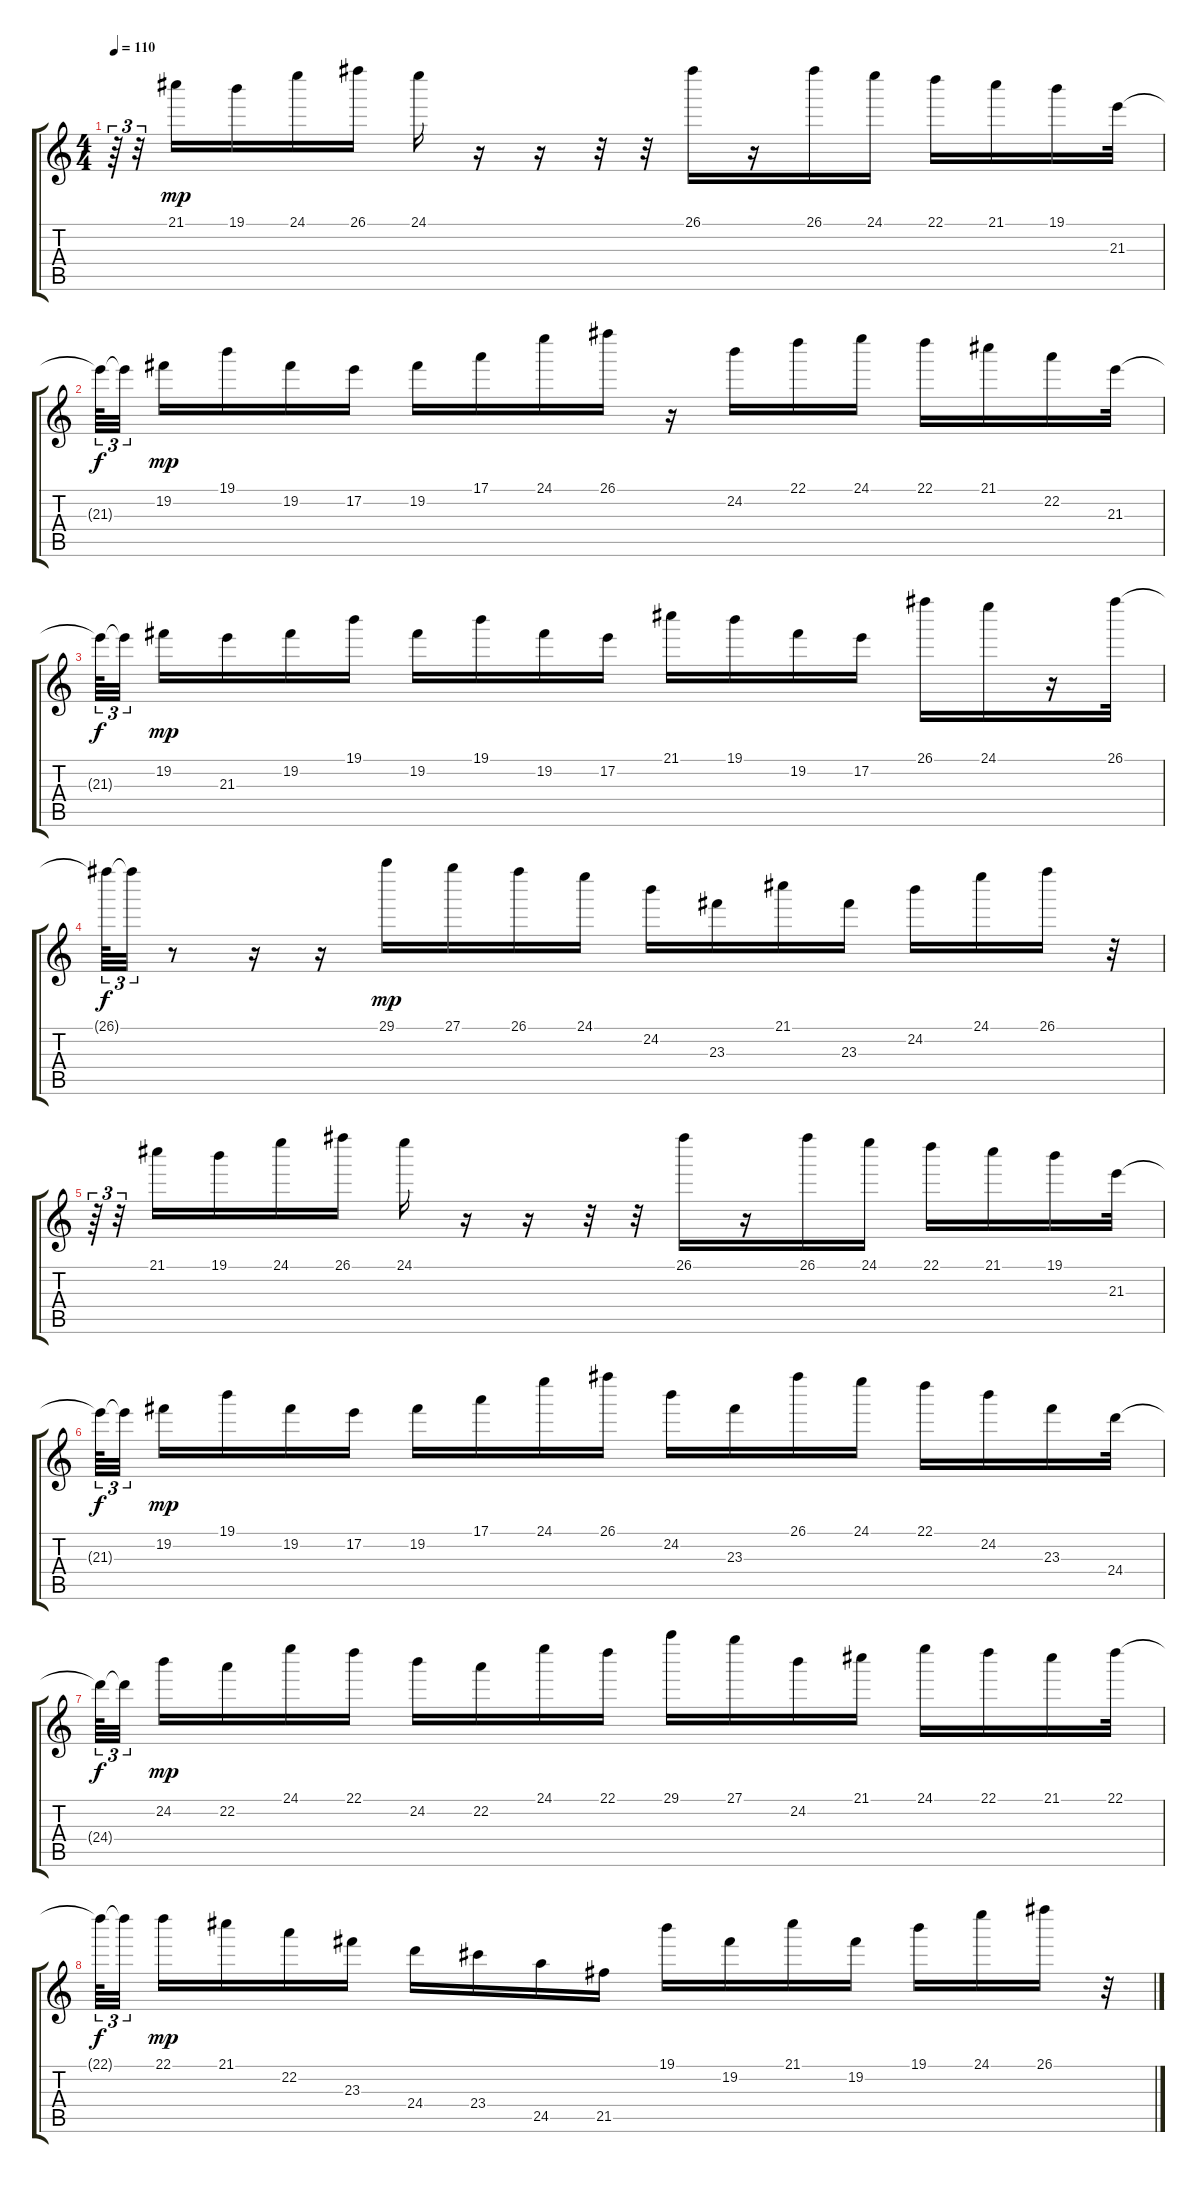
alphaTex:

\track "" {instrument acousticguitarsteel}
\staff {score tabs}
\tuning (E4 B3 G3 D3 A2 E2) {hide}
\ts (4 4)
\tempo 110
\clef g2
\ks c
r.64{tu (3 2) dy mp} r.32{tu (3 2)} 21.1.16 19.1.16 24.1.16 26.1.16 24.1.16 r.16 r.16 r.32 r.32 26.1.16 r.16 26.1.16 24.1.16 22.1.16 21.1.16 19.1.16 21.3.32 |
21.3{t}.64{tu (3 2) dy f} 21.3{t}.32{tu (3 2)} 19.2.16{dy mp} 19.1.16 19.2.16 17.2.16 19.2.16 17.1.16 24.1.16 26.1.16 r.16 24.2.16 22.1.16 24.1.16 22.1.16 21.1.16 22.2.16 21.3.32 |
21.3{t}.64{tu (3 2) dy f} 21.3{t}.32{tu (3 2)} 19.2.16{dy mp} 21.3.16 19.2.16 19.1.16 19.2.16 19.1.16 19.2.16 17.2.16 21.1.16 19.1.16 19.2.16 17.2.16 26.1.16 24.1.16 r.16 26.1.32 |
26.1{t}.64{tu (3 2) dy f} 26.1{t}.32{tu (3 2)} r.8 r.16 r.16 29.1.16{dy mp} 27.1.16 26.1.16 24.1.16 24.2.16 23.3.16 21.1.16 23.3.16 24.2.16 24.1.16 26.1.16 r.32 |
r.64{tu (3 2)} r.32{tu (3 2)} 21.1.16 19.1.16 24.1.16 26.1.16 24.1.16 r.16 r.16 r.32 r.32 26.1.16 r.16 26.1.16 24.1.16 22.1.16 21.1.16 19.1.16 21.3.32 |
21.3{t}.64{tu (3 2) dy f} 21.3{t}.32{tu (3 2)} 19.2.16{dy mp} 19.1.16 19.2.16 17.2.16 19.2.16 17.1.16 24.1.16 26.1.16 24.2.16 23.3.16 26.1.16 24.1.16 22.1.16 24.2.16 23.3.16 24.4.32 |
24.4{t}.64{tu (3 2) dy f} 24.4{t}.32{tu (3 2)} 24.2.16{dy mp} 22.2.16 24.1.16 22.1.16 24.2.16 22.2.16 24.1.16 22.1.16 29.1.16 27.1.16 24.2.16 21.1.16 24.1.16 22.1.16 21.1.16 22.1.32 |
22.1{t}.64{tu (3 2) dy f} 22.1{t}.32{tu (3 2)} 22.1.16{dy mp} 21.1.16 22.2.16 23.3.16 24.4.16 23.4.16 24.5.16 21.5.16 19.1.16 19.2.16 21.1.16 19.2.16 19.1.16 24.1.16 26.1.16 r.32
